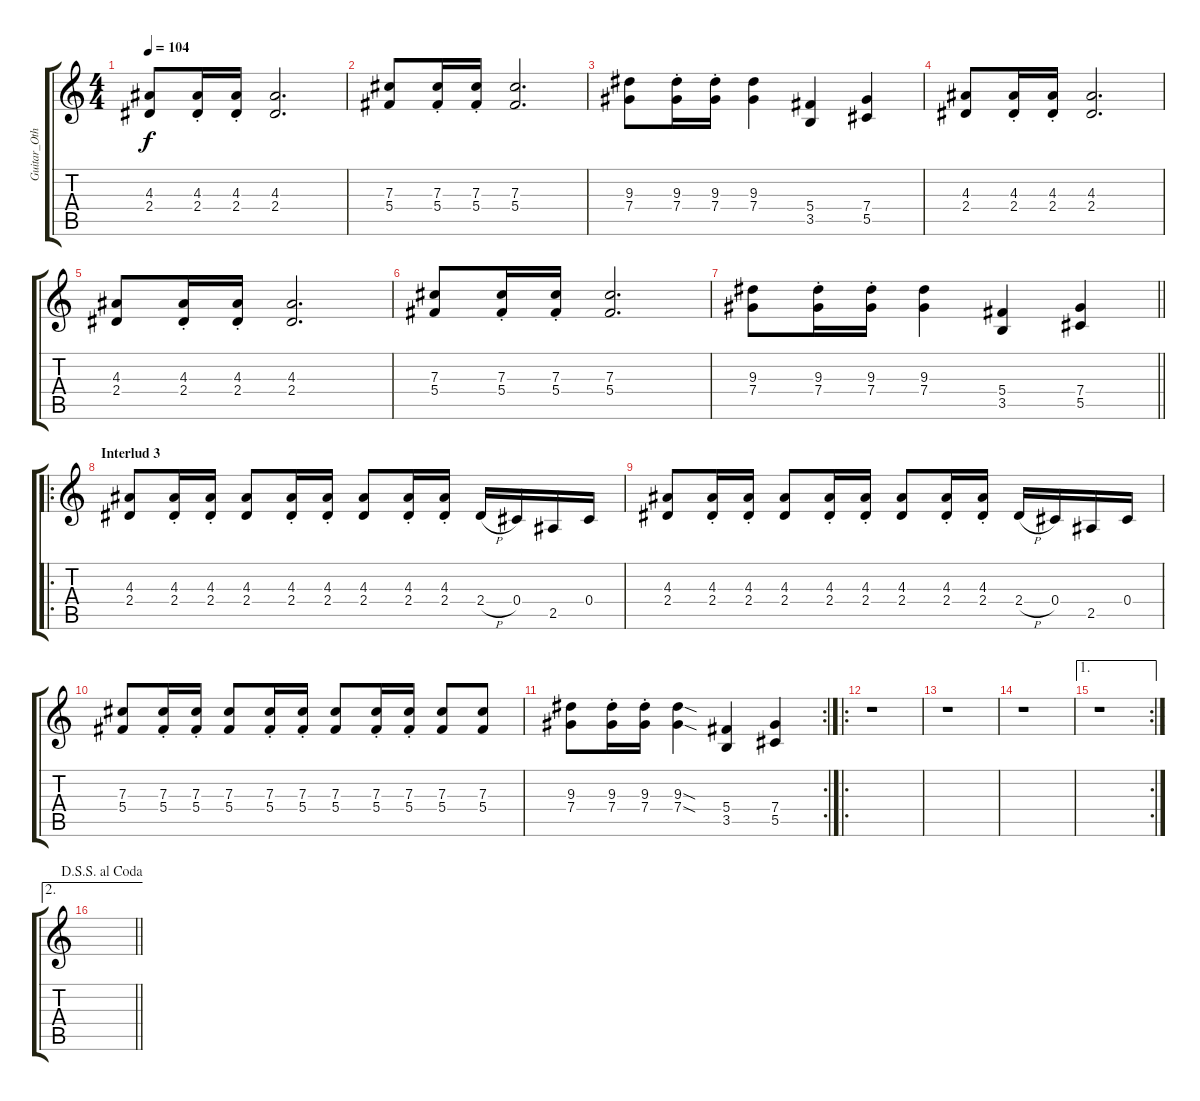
\track ("Guitar_Others" "Guitar_Oth") {instrument acousticguitarsteel}
\staff {score tabs}
\tuning (Eb4 Bb3 Gb3 Db3 Ab2 Eb2) {hide}
\ts (4 4)
\tempo 104
\clef g2
\ks c
(4.3 2.4).8{dy f} (4.3{st} 2.4{st}).16 (4.3{st} 2.4{st}).16 (4.3 2.4).2{d} |
(7.3 5.4).8 (7.3{st} 5.4{st}).16 (7.3{st} 5.4{st}).16 (7.3 5.4).2{d} |
(9.3 7.4).8 (9.3{st} 7.4{st}).16 (9.3{st} 7.4{st}).16 (9.3 7.4).4 (5.4 3.5).4 (7.4 5.5).4 |
(4.3 2.4).8 (4.3{st} 2.4{st}).16 (4.3{st} 2.4{st}).16 (4.3 2.4).2{d} |
(4.3 2.4).8 (4.3{st} 2.4{st}).16 (4.3{st} 2.4{st}).16 (4.3 2.4).2{d} |
(7.3 5.4).8 (7.3{st} 5.4{st}).16 (7.3{st} 5.4{st}).16 (7.3 5.4).2{d} |
\barLineRight lightlight
(9.3 7.4).8 (9.3{st} 7.4{st}).16 (9.3{st} 7.4{st}).16 (9.3 7.4).4 (5.4 3.5).4 (7.4 5.5).4 |
\ro
\section ("" "Interlud 3")
(4.3 2.4).8{volume 15 balance 8 instrument distortionguitar} (4.3{st} 2.4{st}).16 (4.3{st} 2.4{st}).16 (4.3 2.4).8 (4.3{st} 2.4{st}).16 (4.3{st} 2.4{st}).16 (4.3 2.4).8 (4.3{st} 2.4{st}).16 (4.3{st} 2.4{st}).16 2.4{h}.16 0.4.16 2.5.16 0.4.16 |
(4.3 2.4).8 (4.3{st} 2.4{st}).16 (4.3{st} 2.4{st}).16 (4.3 2.4).8 (4.3{st} 2.4{st}).16 (4.3{st} 2.4{st}).16 (4.3 2.4).8 (4.3{st} 2.4{st}).16 (4.3{st} 2.4{st}).16 2.4{h}.16 0.4.16 2.5.16 0.4.16 |
(7.3 5.4).8 (7.3{st} 5.4{st}).16 (7.3{st} 5.4{st}).16 (7.3 5.4).8 (7.3{st} 5.4{st}).16 (7.3{st} 5.4{st}).16 (7.3 5.4).8 (7.3{st} 5.4{st}).16 (7.3{st} 5.4{st}).16 (7.3 5.4).8 (7.3 5.4).8 |
\rc 2
(9.3 7.4).8 (9.3{st} 7.4{st}).16 (9.3{st} 7.4{st}).16 (9.3{sod} 7.4{sod}).4 (5.4 3.5).4 (7.4 5.5).4 |
\ro
r.1 |
r.1 |
r.1 |
\ae 1
\rc 2
r.1 |
\ae 2
\jump dalsegnosegnoalcoda
\barLineRight lightlight
